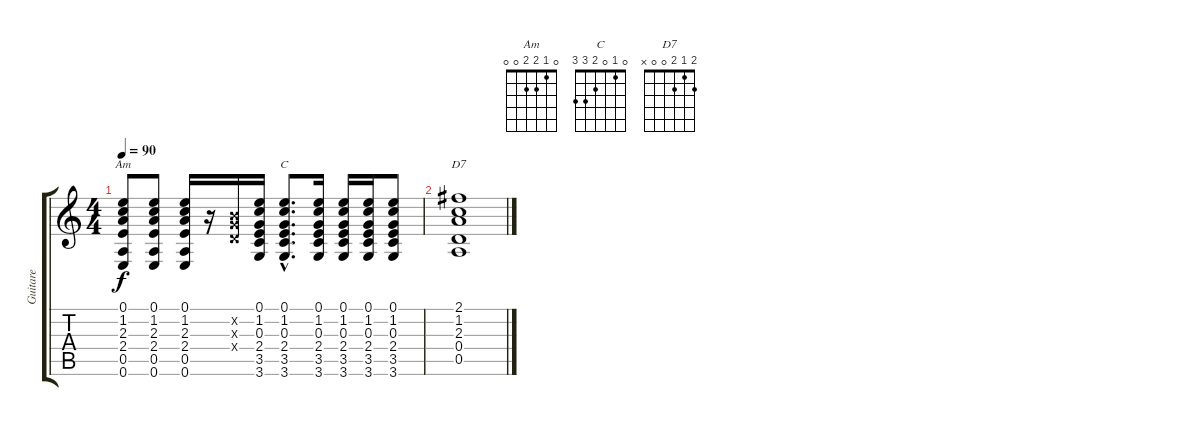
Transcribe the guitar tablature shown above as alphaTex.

\track ("Guitare" "Guitare") {instrument acousticguitarnylon}
\staff {score tabs}
\tuning (E4 B3 G3 D3 A2 E2) {hide}
\chord ("Am" 0 1 2 2 0 0)
\chord ("C" 0 1 0 2 3 3)
\chord ("D7" 2 1 2 0 0 x)
\ts (4 4)
\tempo 90
\clef g2
\ks c
(0.1 1.2 2.3 2.4 0.5 0.6).8{ch "Am" dy f} (0.1 1.2 2.3 2.4 0.5 0.6).8 (0.1 1.2 2.3 2.4 0.5 0.6).16 r.16 (0.2{x} 0.3{x} 0.4{x}).16 (0.1 1.2 0.3 2.4 3.5 3.6).16 (0.1{hac} 1.2{hac} 0.3{hac} 2.4{hac} 3.5{hac} 3.6{hac}).8{d ch "C"} (0.1 1.2 0.3 2.4 3.5 3.6).16 (0.1 1.2 0.3 2.4 3.5 3.6).16 (0.1 1.2 0.3 2.4 3.5 3.6).16 (0.1 1.2 0.3 2.4 3.5 3.6).8 |
(2.1 1.2 2.3 0.4 0.5).1{ch "D7"}
